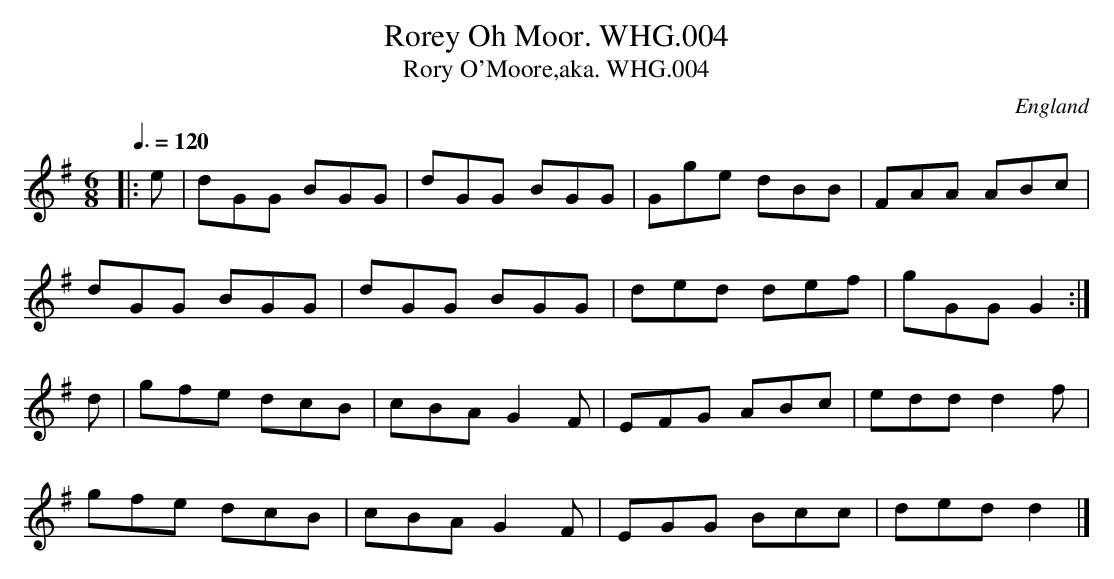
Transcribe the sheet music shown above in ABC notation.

X:1
T:Rorey Oh Moor. WHG.004
T:Rory O'Moore,aka. WHG.004
L:1/8
M:6/8
O:England
Q:3/8=120
K:G
|:e|dGG BGG|dGG BGG|Gge dBB|FAA ABc|
dGG BGG|dGG BGG|ded def|gGG G2:|
d|gfe dcB|cBA G2F|EFG ABc|edd d2f|
gfe dcB|cBA G2F|EGG Bcc|ded d2|]
